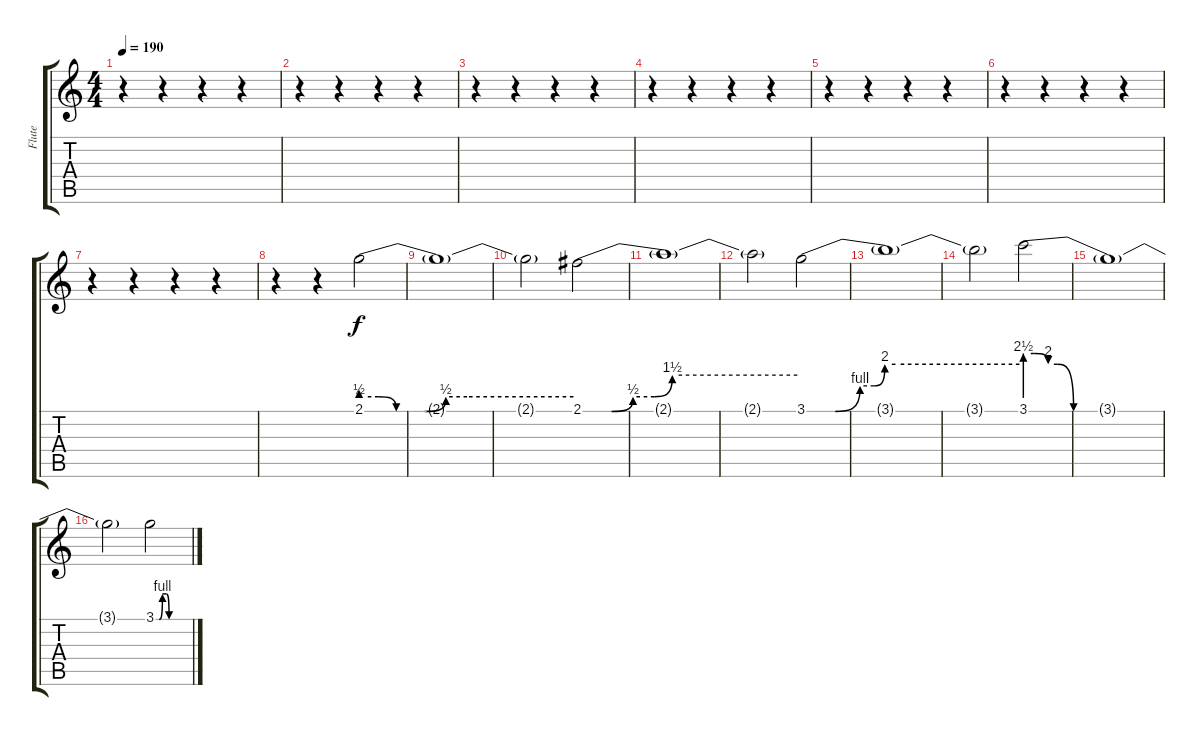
\track ("Flute" "Flute") {instrument piccolo}
\staff {score tabs}
\tuning (E5 B4 G4 D4 A3 E3) {hide}
\ts (4 4)
\tempo 190
\clef g2
\ks c
r.4{dy f instrument piccolo} r.4 r.4 r.4 |
r.4 r.4 r.4 r.4 |
r.4 r.4 r.4 r.4 |
r.4 r.4 r.4 r.4 |
r.4 r.4 r.4 r.4 |
r.4 r.4 r.4 r.4 |
r.4 r.4 r.4 r.4 |
r.4 r.4 2.1{be (custom 0 2 5 2 10 0 13 0 18 0 24 2 30 2 60 2)}.2 |
2.1{t}.1 |
2.1{t}.2 2.1{be (custom 0 0 8 0 14 2 20 2 25 6 60 6)}.2 |
2.1{t}.1 |
2.1{t}.2 3.1{be (custom 0 0 8 0 15 4 19 4 22 8 25 8 60 8)}.2 |
3.1{t}.1 |
3.1{t}.2 3.1{be (custom 0 10 4 10 10 8 14 8 21 0 60 0)}.2 |
3.1{t}.1 |
3.1{t}.2 3.1{be (custom 0 0 6 0 12 4 19 4 24 0 60 0)}.2
